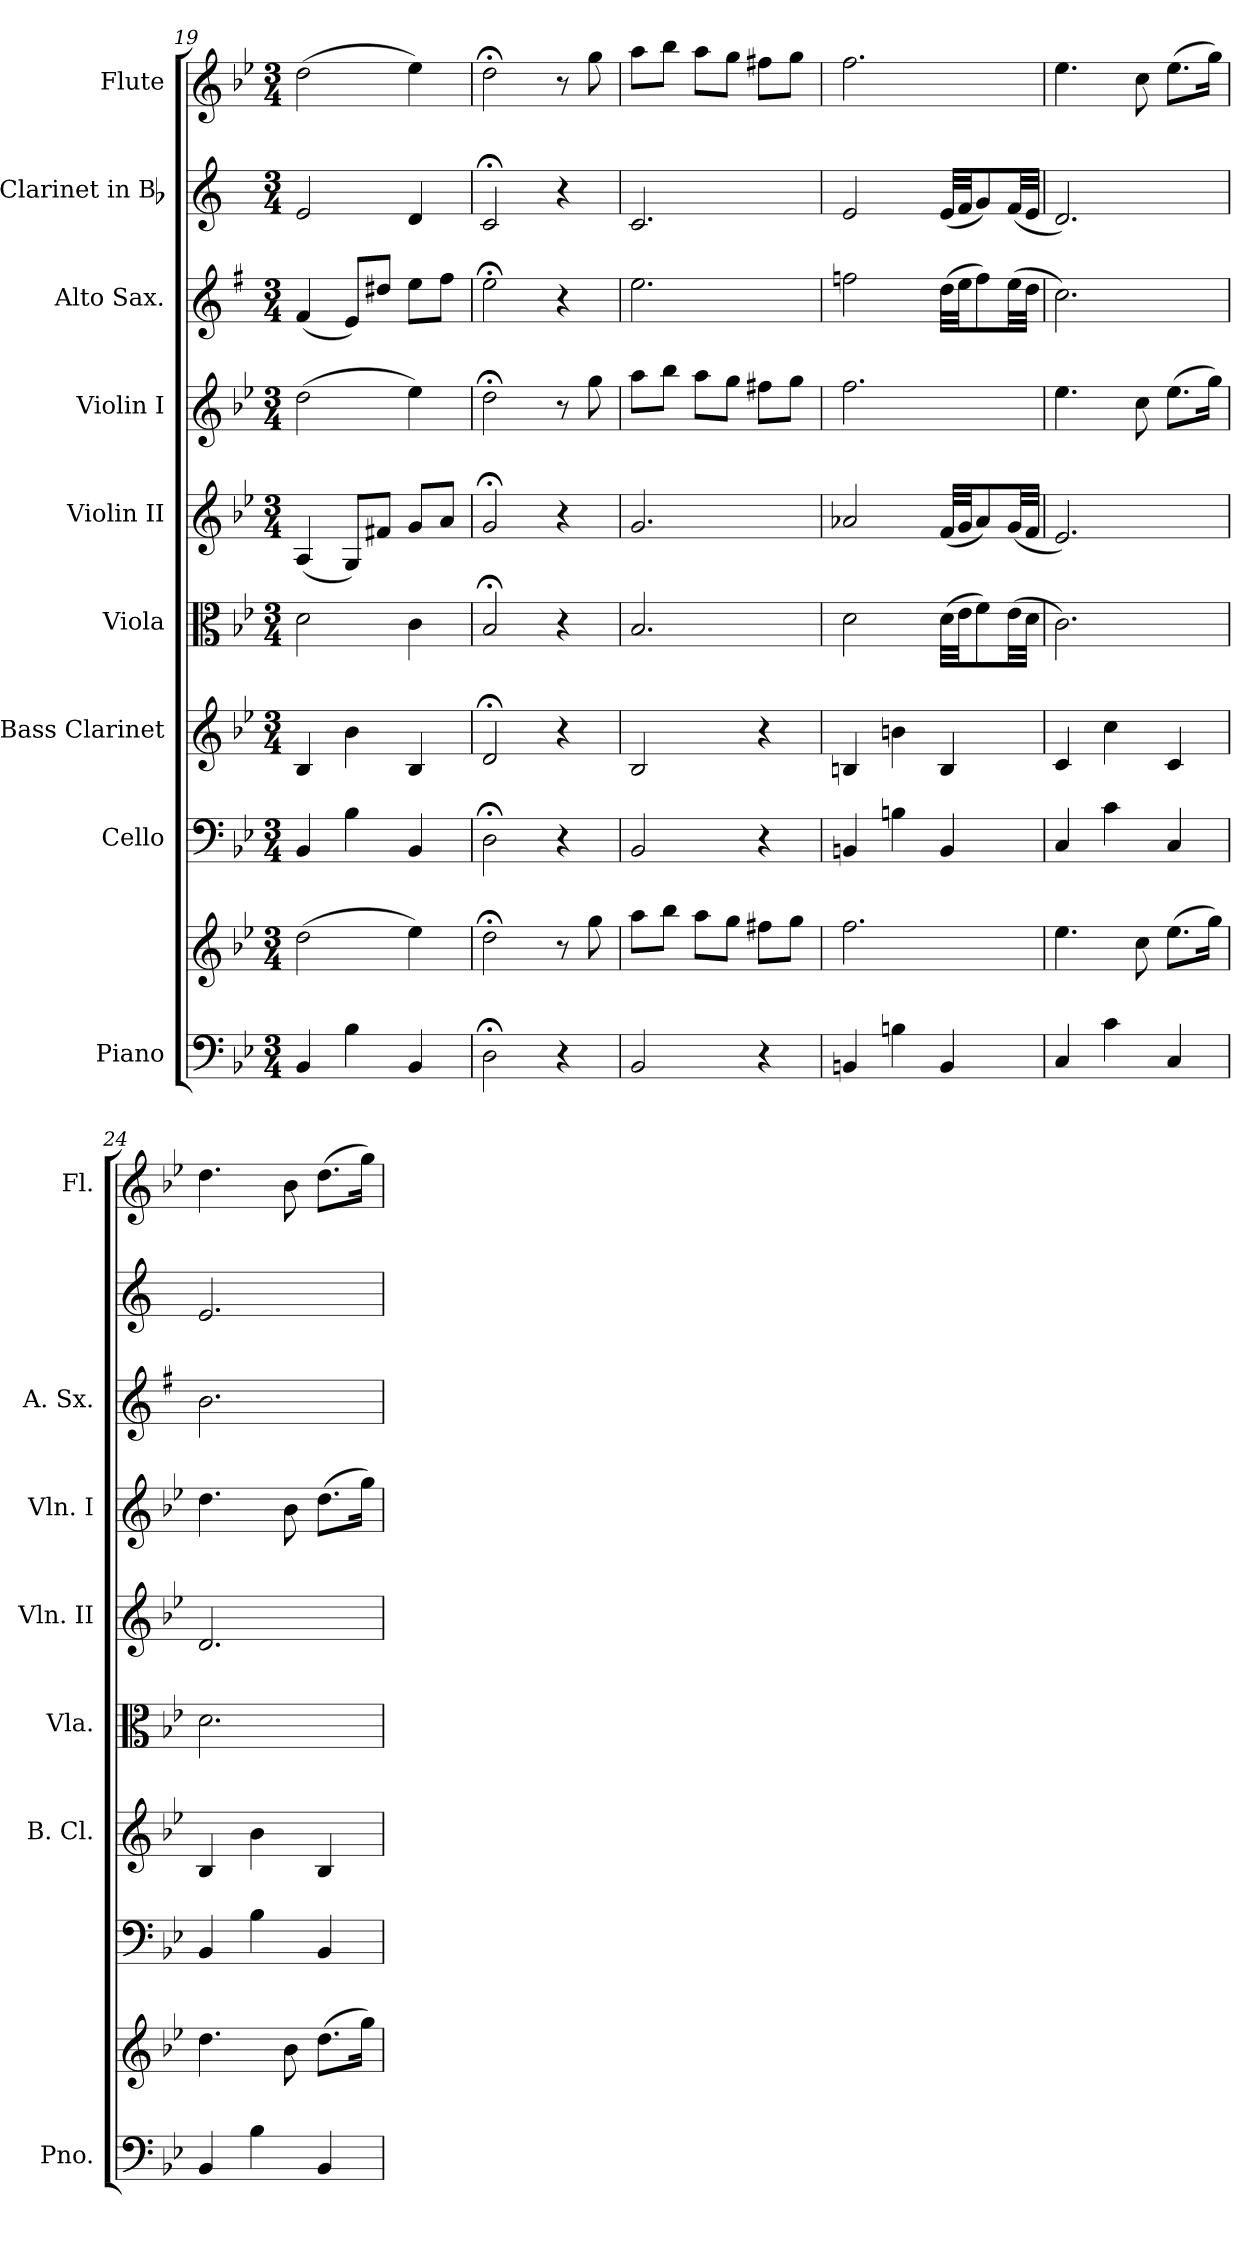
**kern	**kern	**kern	**kern	**kern	**kern	**kern	**kern	**kern	**kern
*part9	*part9	*part8	*part7	*part6	*part5	*part4	*part3	*part2	*part1
*staff10	*staff9	*staff8	*staff7	*staff6	*staff5	*staff4	*staff3	*staff2	*staff1
*I"Piano	*	*I"Cello	*I"Bass Clarinet	*I"Viola	*I"Violin II	*I"Violin I	*I"Alto Sax.	*I"Clarinet in Bb	*I"Flute
*I'Pno.	*	*	*I'B. Cl.	*I'Vla.	*I'Vln. II	*I'Vln. I	*I'A. Sx.	*	*I'Fl.
*clefF4	*clefG2	*clefF4	*clefG2	*clefC3	*clefG2	*clefG2	*clefG2	*clefG2	*clefG2
*	*	*	*ITrd8c14	*	*	*	*ITrd5c9	*ITrd1c2	*
*k[b-e-]	*k[b-e-]	*k[b-e-]	*k[b-e-]	*k[b-e-]	*k[b-e-]	*k[b-e-]	*k[b-e-]	*k[b-e-]	*k[b-e-]
*g:	*g:	*g:	*	*g:	*g:	*g:	*g:	*	*g:
*M3/4	*M3/4	*M3/4	*M3/4	*M3/4	*M3/4	*M3/4	*M3/4	*M3/4	*M3/4
=19	=19	=19	=19	=19	=19	=19	=19	=19	=19
4BB-/	(>2dd\	4BB-/	4BB-/	2d\	(4A/	(>2dd\	(4A/	2d/	(>2dd\
4B-\	.	4B-\	4B-\	.	8G/L)	.	8G/L)	.	.
.	.	.	.	.	8f#X/J	.	8f#X/J	.	.
4BB-/	4ee-\)	4BB-/	4BB-/	4c\	8g/L	4ee-\)	8g\L	4c/	4ee-\)
.	.	.	.	.	8a/J	.	8a\J	.	.
=20	=20	=20	=20	=20	=20	=20	=20	=20	=20
2D;<\	2dd;<\	2D;<\	2D;</	2B-;</	2g;</	2dd;<\	2g;<\	2B-;</	2dd;<\
4r	8r	4r	4r	4r	4r	8r	4r	4r	8r
.	8gg\	.	.	.	.	8gg\	.	.	8gg\
=21	=21	=21	=21	=21	=21	=21	=21	=21	=21
2BB-/	8aa\L	2BB-/	2BB-/	2.B-/	2.g/	8aa\L	2.g\	2.B-/	8aa\L
.	8bb-\J	.	.	.	.	8bb-\J	.	.	8bb-\J
.	8aa\L	.	.	.	.	8aa\L	.	.	8aa\L
.	8gg\J	.	.	.	.	8gg\J	.	.	8gg\J
4r	8ff#X\L	4r	4r	.	.	8ff#X\L	.	.	8ff#X\L
.	8gg\J	.	.	.	.	8gg\J	.	.	8gg\J
=22	=22	=22	=22	=22	=22	=22	=22	=22	=22
4BBn/	2.ff\	4BBn/	4BBn/	2d\	2a-X/	2.ff\	2a-X\	2d/	2.ff\
4Bn\	.	4Bn\	4Bn\	.	.	.	.	.	.
4BB/	.	4BB/	4BB/	(>32d\LLL	(32f/LLL	.	(>32f\LLL	(32d/LLL	.
.	.	.	.	32e-\JJ	32g/JJ	.	32g\JJ	32e-/JJ	.
.	.	.	.	8f\)	8a-/)	.	8a-\)	8f/)	.
.	.	.	.	(>32e-\LL	(32g/LL	.	(>32g\LL	(32e-/LL	.
.	.	.	.	32d\JJJ	32f/JJJ	.	32f\JJJ	32d/JJJ	.
=23	=23	=23	=23	=23	=23	=23	=23	=23	=23
4C/	4.ee-\	4C/	4C/	2.c\)	2.e-/)	4.ee-\	2.e-\)	2.c/)	4.ee-\
4c\	.	4c\	4c\	.	.	.	.	.	.
.	8cc\	.	.	.	.	8cc\	.	.	8cc\
4C/	(>8.ee-\L	4C/	4C/	.	.	(>8.ee-\L	.	.	(>8.ee-\L
.	16gg\Jk)	.	.	.	.	16gg\Jk)	.	.	16gg\Jk)
=24	=24	=24	=24	=24	=24	=24	=24	=24	=24
4BB-/	4.dd\	4BB-/	4BB-/	2.d\	2.d/	4.dd\	2.d\	2.d/	4.dd\
4B-\	.	4B-\	4B-\	.	.	.	.	.	.
.	8b-\	.	.	.	.	8b-\	.	.	8b-\
4BB-/	(>8.dd\L	4BB-/	4BB-/	.	.	(>8.dd\L	.	.	(>8.dd\L
.	16gg\Jk)	.	.	.	.	16gg\Jk)	.	.	16gg\Jk)
=	=	=	=	=	=	=	=	=	=
*-	*-	*-	*-	*-	*-	*-	*-	*-	*-
